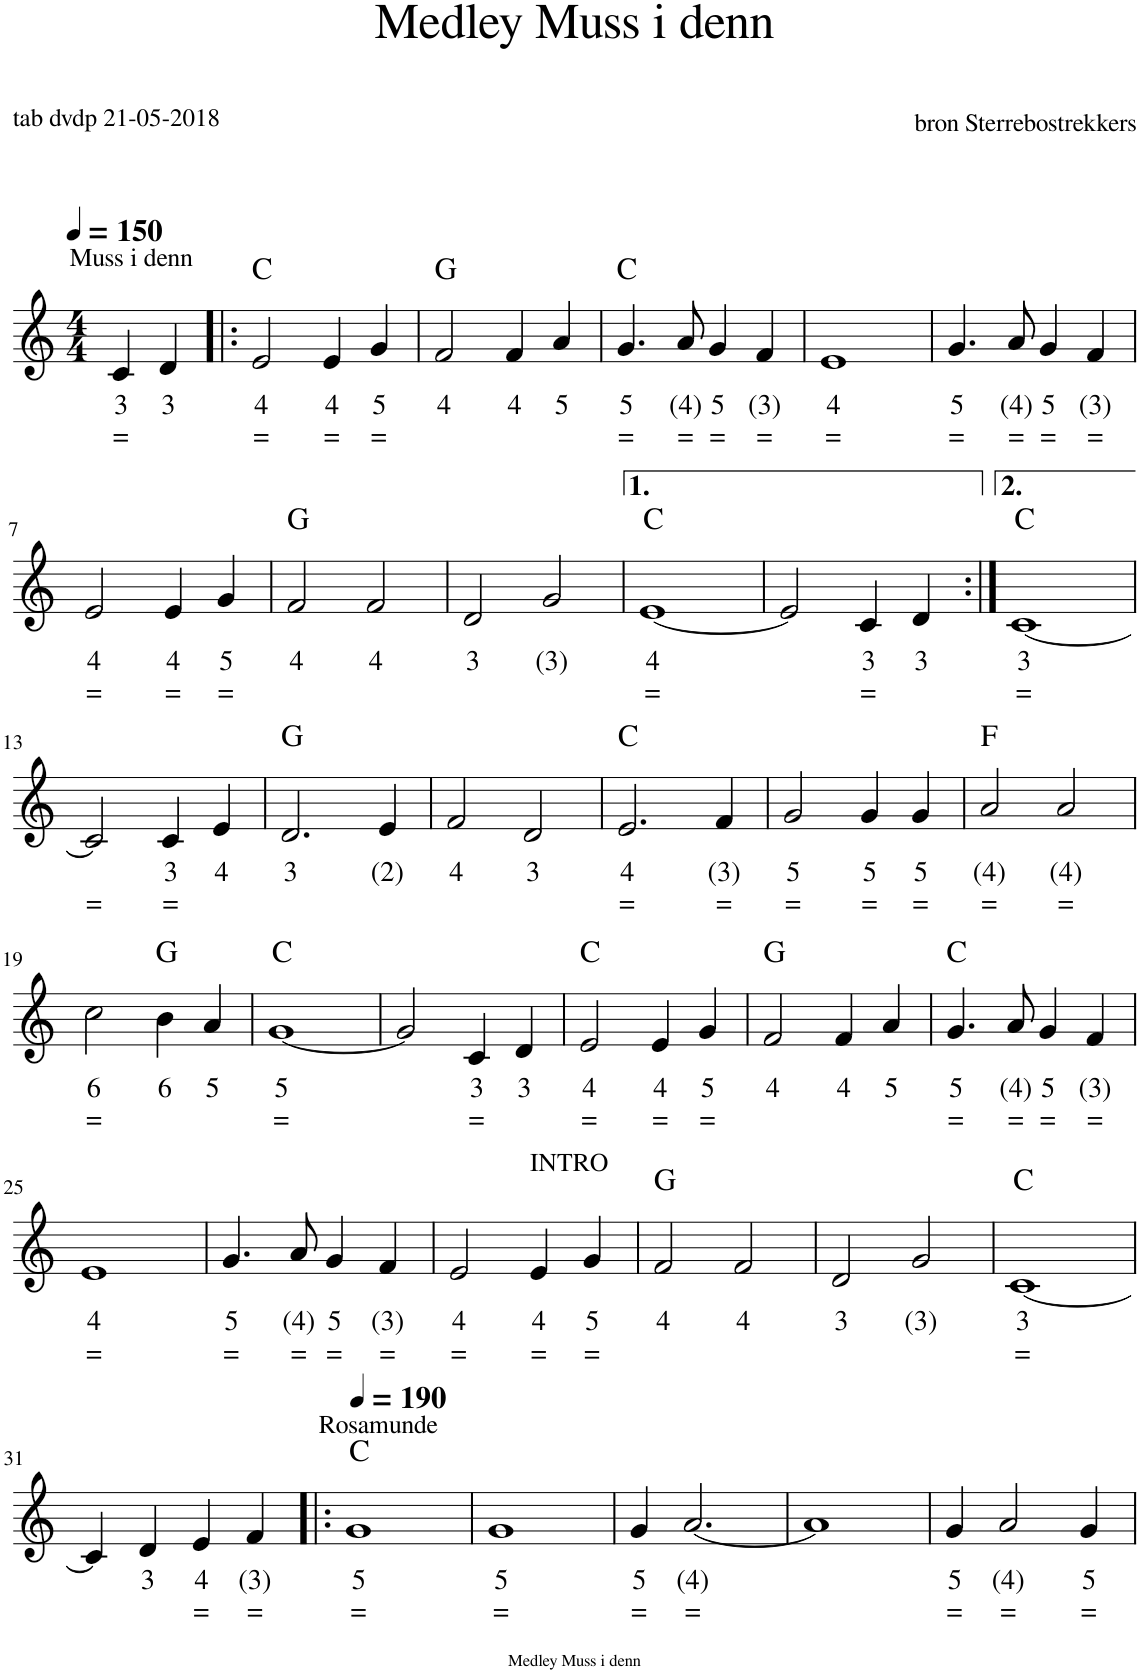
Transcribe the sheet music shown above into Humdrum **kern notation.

**kern	**text	**text	**harte
*part1	*part1	*part1	*part1
*staff1	*staff1	*staff1	*
*I"Stem	*	*	*
*I'Stm.	*	*	*
*clefG2	*	*	*
*k[]	*	*	*
*M4/4	*	*	*
*MM150	*	*	*
=1	=1	=1	=1
!LO:TX:a:t=Muss i denn	!	!	!
!	!LO:LY:b	!LO:LY:b	!
4c/	3	=	.
!	!LO:LY:b	!	!
4d/	3	.	.
=2!|:	=2!|:	=2!|:	=2!|:
!	!LO:LY:b	!LO:LY:b	!
2e/	4	=	C:maj
!	!LO:LY:b	!LO:LY:b	!
4e/	4	=	.
!	!LO:LY:b	!LO:LY:b	!
4g/	5	=	.
=3	=3	=3	=3
!	!LO:LY:b	!	!
2f/	4	.	G:maj
!	!LO:LY:b	!	!
4f/	4	.	.
!	!LO:LY:b	!	!
4a/	5	.	.
=4	=4	=4	=4
!	!LO:LY:b	!LO:LY:b	!
4.g/	5	=	C:maj
!	!LO:LY:b	!LO:LY:b	!
8a/	(4)	=	.
!	!LO:LY:b	!LO:LY:b	!
4g/	5	=	.
!	!LO:LY:b	!LO:LY:b	!
4f/	(3)	=	.
=5	=5	=5	=5
!	!LO:LY:b	!LO:LY:b	!
1e	4	=	.
=6	=6	=6	=6
!	!LO:LY:b	!LO:LY:b	!
4.g/	5	=	.
!	!LO:LY:b	!LO:LY:b	!
8a/	(4)	=	.
!	!LO:LY:b	!LO:LY:b	!
4g/	5	=	.
!	!LO:LY:b	!LO:LY:b	!
4f/	(3)	=	.
!!LO:LB:g=z
=7	=7	=7	=7
!	!LO:LY:b	!LO:LY:b	!
2e/	4	=	.
!	!LO:LY:b	!LO:LY:b	!
4e/	4	=	.
!	!LO:LY:b	!LO:LY:b	!
4g/	5	=	.
=8	=8	=8	=8
!	!LO:LY:b	!	!
2f/	4	.	G:maj
!	!LO:LY:b	!	!
2f/	4	.	.
=9	=9	=9	=9
!	!LO:LY:b	!	!
2d/	3	.	.
!	!LO:LY:b	!	!
2g/	(3)	.	.
=10	=10	=10	=10
!	!LO:LY:b	!LO:LY:b	!
[1e	4	=	C:maj
=11	=11	=11	=11
2e/]	.	.	.
!	!LO:LY:b	!LO:LY:b	!
4c/	3	=	.
!	!LO:LY:b	!	!
4d/	3	.	.
=12:|!	=12:|!	=12:|!	=12:|!
!	!LO:LY:b	!LO:LY:b	!
[1c	3	=	C:maj
!!LO:LB:g=z
=13	=13	=13	=13
!	!	!LO:LY:b	!
2c/]	.	=	.
!	!LO:LY:b	!LO:LY:b	!
4c/	3	=	.
!	!LO:LY:b	!	!
4e/	4	.	.
=14	=14	=14	=14
!	!LO:LY:b	!	!
2.d/	3	.	G:maj
!	!LO:LY:b	!	!
4e/	(2)	.	.
=15	=15	=15	=15
!	!LO:LY:b	!	!
2f/	4	.	.
!	!LO:LY:b	!	!
2d/	3	.	.
=16	=16	=16	=16
!	!LO:LY:b	!LO:LY:b	!
2.e/	4	=	C:maj
!	!LO:LY:b	!LO:LY:b	!
4f/	(3)	=	.
=17	=17	=17	=17
!	!LO:LY:b	!LO:LY:b	!
2g/	5	=	.
!	!LO:LY:b	!LO:LY:b	!
4g/	5	=	.
!	!LO:LY:b	!LO:LY:b	!
4g/	5	=	.
=18	=18	=18	=18
!	!LO:LY:b	!LO:LY:b	!
2a/	(4)	=	F:maj
!	!LO:LY:b	!LO:LY:b	!
2a/	(4)	=	.
!!LO:LB:g=z
=19	=19	=19	=19
!	!LO:LY:b	!LO:LY:b	!
2cc\	6	=	.
!	!LO:LY:b	!	!
4b\	6	.	G:maj
!	!LO:LY:b	!	!
4a/	5	.	.
=20	=20	=20	=20
!	!LO:LY:b	!LO:LY:b	!
[1g	5	=	C:maj
=21	=21	=21	=21
2g/]	.	.	.
!	!LO:LY:b	!LO:LY:b	!
4c/	3	=	.
!	!LO:LY:b	!	!
4d/	3	.	.
=22	=22	=22	=22
!	!LO:LY:b	!LO:LY:b	!
2e/	4	=	C:maj
!	!LO:LY:b	!LO:LY:b	!
4e/	4	=	.
!	!LO:LY:b	!LO:LY:b	!
4g/	5	=	.
=23	=23	=23	=23
!	!LO:LY:b	!	!
2f/	4	.	G:maj
!	!LO:LY:b	!	!
4f/	4	.	.
!	!LO:LY:b	!	!
4a/	5	.	.
=24	=24	=24	=24
!	!LO:LY:b	!LO:LY:b	!
4.g/	5	=	C:maj
!	!LO:LY:b	!LO:LY:b	!
8a/	(4)	=	.
!	!LO:LY:b	!LO:LY:b	!
4g/	5	=	.
!	!LO:LY:b	!LO:LY:b	!
4f/	(3)	=	.
!!LO:LB:g=z
=25	=25	=25	=25
!	!LO:LY:b	!LO:LY:b	!
1e	4	=	.
=26	=26	=26	=26
!	!LO:LY:b	!LO:LY:b	!
4.g/	5	=	.
!	!LO:LY:b	!LO:LY:b	!
8a/	(4)	=	.
!	!LO:LY:b	!LO:LY:b	!
4g/	5	=	.
!	!LO:LY:b	!LO:LY:b	!
4f/	(3)	=	.
=27	=27	=27	=27
!	!LO:LY:b	!LO:LY:b	!
2e/	4	=	.
!LO:TX:a:t=INTRO	!	!	!
!	!LO:LY:b	!LO:LY:b	!
4e/	4	=	.
!	!LO:LY:b	!LO:LY:b	!
4g/	5	=	.
=28	=28	=28	=28
!	!LO:LY:b	!	!
2f/	4	.	G:maj
!	!LO:LY:b	!	!
2f/	4	.	.
=29	=29	=29	=29
!	!LO:LY:b	!	!
2d/	3	.	.
!	!LO:LY:b	!	!
2g/	(3)	.	.
=30	=30	=30	=30
!	!LO:LY:b	!LO:LY:b	!
[1c	3	=	C:maj
!!LO:LB:g=z
=31	=31	=31	=31
4c/]	.	.	.
!	!LO:LY:b	!	!
4d/	3	.	.
!	!LO:LY:b	!LO:LY:b	!
4e/	4	=	.
!	!LO:LY:b	!LO:LY:b	!
4f/	(3)	=	.
=32!|:	=32!|:	=32!|:	=32!|:
*MM190	*	*	*
!LO:TX:a:t=Rosamunde	!	!	!
!	!LO:LY:b	!LO:LY:b	!
1g	5	=	C:maj
=33	=33	=33	=33
!	!LO:LY:b	!LO:LY:b	!
1g	5	=	.
=34	=34	=34	=34
!	!LO:LY:b	!LO:LY:b	!
4g/	5	=	.
!	!LO:LY:b	!LO:LY:b	!
[2.a/	(4)	=	.
=35	=35	=35	=35
1a]	.	.	.
=36	=36	=36	=36
!	!LO:LY:b	!LO:LY:b	!
4g/	5	=	.
!	!LO:LY:b	!LO:LY:b	!
2a/	(4)	=	.
!	!LO:LY:b	!LO:LY:b	!
4g/	5	=	.
=	=	=	=
*-	*-	*-	*-
